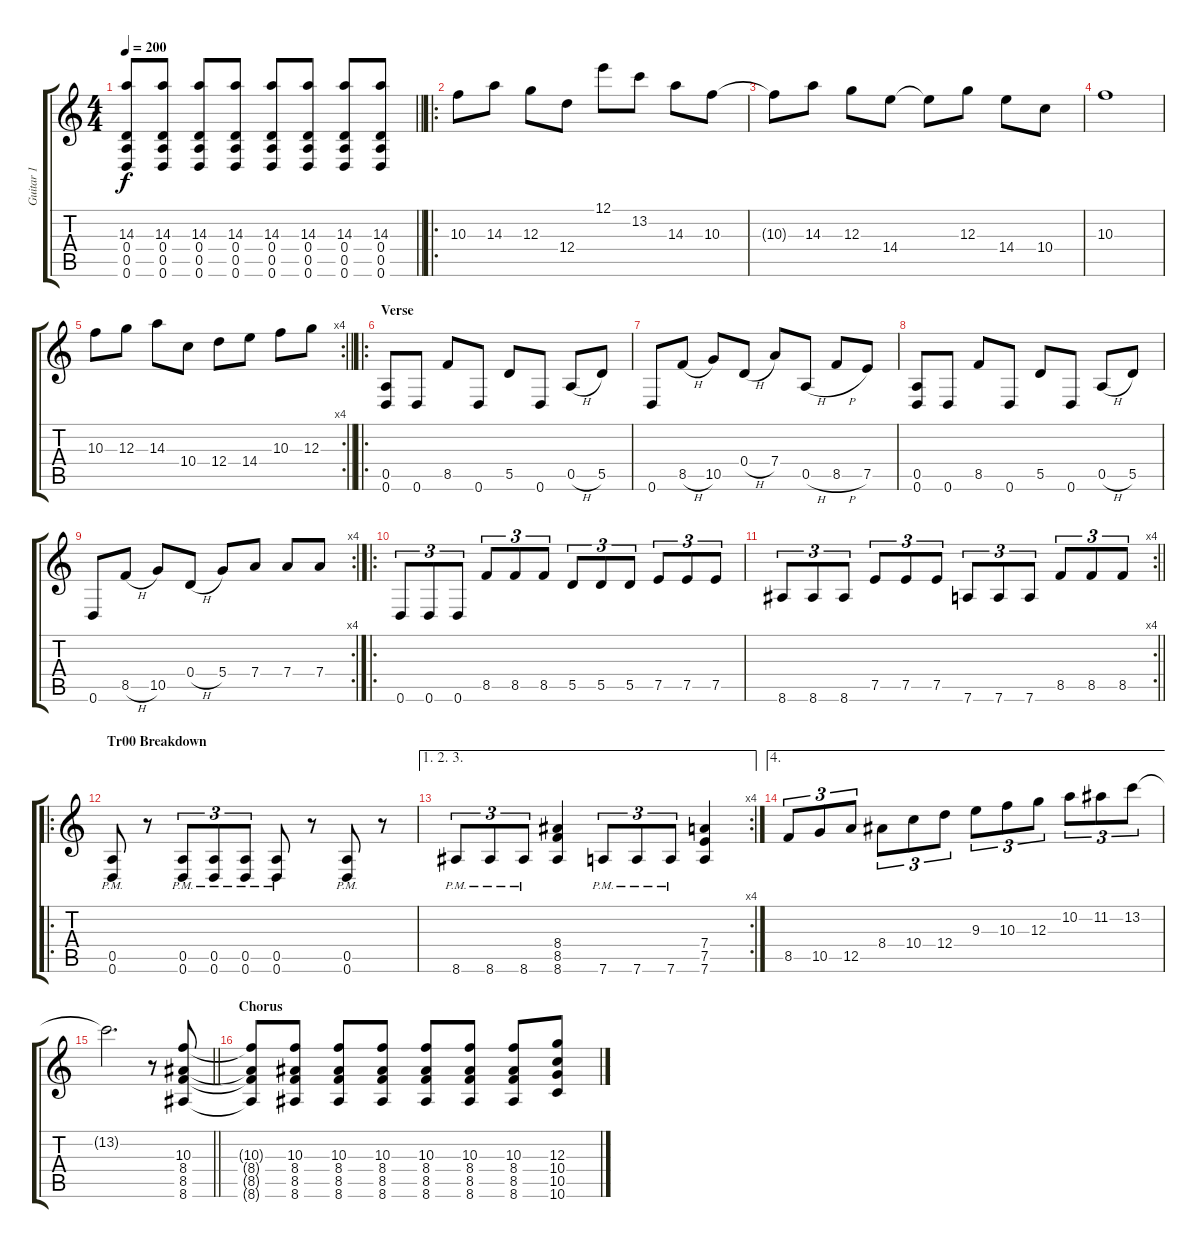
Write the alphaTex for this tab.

\track ("Guitar 1" "Guitar 1") {instrument distortionguitar}
\staff {score tabs}
\tuning (E4 B3 G3 D3 A2 D2) {hide}
\ts (4 4)
\tempo 200
\clef g2
\barLineRight lightlight
\ks c
(14.3{t} 0.4{t} 0.5{t} 0.6{t}).8{dy f} (14.3 0.4 0.5 0.6).8 (14.3 0.4 0.5 0.6).8 (14.3 0.4 0.5 0.6).8 (14.3 0.4 0.5 0.6).8 (14.3 0.4 0.5 0.6).8 (14.3 0.4 0.5 0.6).8 (14.3 0.4 0.5 0.6).8 |
\ro
10.3.8 14.3.8 12.3.8 12.4.8 12.1.8 13.2.8 14.3.8 10.3.8 |
10.3{t}.8 14.3.8 12.3.8 14.4.8 14.4{t}.8 12.3.8 14.4.8 10.4.8 |
10.3.1 |
\rc 4
\barLineRight lightlight
10.3.8 12.3.8 14.3.8 10.4.8 12.4.8 14.4.8 10.3.8 12.3.8 |
\ro
\section ("" "Verse")
(0.5 0.6).8 0.6.8 8.5.8 0.6.8 5.5.8 0.6.8 0.5{h}.8 5.5.8 |
0.6.8 8.5{h}.8 10.5.8 0.4{h}.8 7.4.8 0.5{h}.8 8.5{h}.8 7.5.8 |
(0.5 0.6).8 0.6.8 8.5.8 0.6.8 5.5.8 0.6.8 0.5{h}.8 5.5.8 |
\rc 4
0.6.8 8.5{h}.8 10.5.8 0.4{h}.8 5.4.8 7.4.8 7.4.8 7.4.8 |
\ro
0.6.8{tu (3 2)} 0.6.8{tu (3 2)} 0.6.8{tu (3 2)} 8.5.8{tu (3 2)} 8.5.8{tu (3 2)} 8.5.8{tu (3 2)} 5.5.8{tu (3 2)} 5.5.8{tu (3 2)} 5.5.8{tu (3 2)} 7.5.8{tu (3 2)} 7.5.8{tu (3 2)} 7.5.8{tu (3 2)} |
\rc 4
\barLineRight lightlight
8.6.8{tu (3 2)} 8.6.8{tu (3 2)} 8.6.8{tu (3 2)} 7.5.8{tu (3 2)} 7.5.8{tu (3 2)} 7.5.8{tu (3 2)} 7.6.8{tu (3 2)} 7.6.8{tu (3 2)} 7.6.8{tu (3 2)} 8.5.8{tu (3 2)} 8.5.8{tu (3 2)} 8.5.8{tu (3 2)} |
\ro
\section ("" "Tr00 Breakdown")
(0.5{pm} 0.6{pm}).8 r.8 (0.5{pm} 0.6{pm}).8{tu (3 2)} (0.5{pm} 0.6{pm}).8{tu (3 2)} (0.5{pm} 0.6{pm}).8{tu (3 2)} (0.5{pm} 0.6{pm}).8 r.8 (0.5{pm} 0.6{pm}).8 r.8 |
\ae (1 2 3)
\rc 4
8.6{pm}.8{tu (3 2)} 8.6{pm}.8{tu (3 2)} 8.6{pm}.8{tu (3 2)} (8.4 8.5 8.6).4 7.6{pm}.8{tu (3 2)} 7.6{pm}.8{tu (3 2)} 7.6{pm}.8{tu (3 2)} (7.4 7.5 7.6).4 |
\ae 4
8.5.8{tu (3 2)} 10.5.8{tu (3 2)} 12.5.8{tu (3 2)} 8.4.8{tu (3 2)} 10.4.8{tu (3 2)} 12.4.8{tu (3 2)} 9.3.8{tu (3 2)} 10.3.8{tu (3 2)} 12.3.8{tu (3 2)} 10.2.8{tu (3 2)} 11.2.8{tu (3 2)} 13.2.8{tu (3 2)} |
\barLineRight lightlight
13.2{t}.2{d} r.8 (10.3 8.4 8.5 8.6).8 |
\section ("" "Chorus")
(10.3{t} 8.4{t} 8.5{t} 8.6{t}).8 (10.3 8.4 8.5 8.6).8 (10.3 8.4 8.5 8.6).8 (10.3 8.4 8.5 8.6).8 (10.3 8.4 8.5 8.6).8 (10.3 8.4 8.5 8.6).8 (10.3 8.4 8.5 8.6).8 (12.3 10.4 10.5 10.6).8
